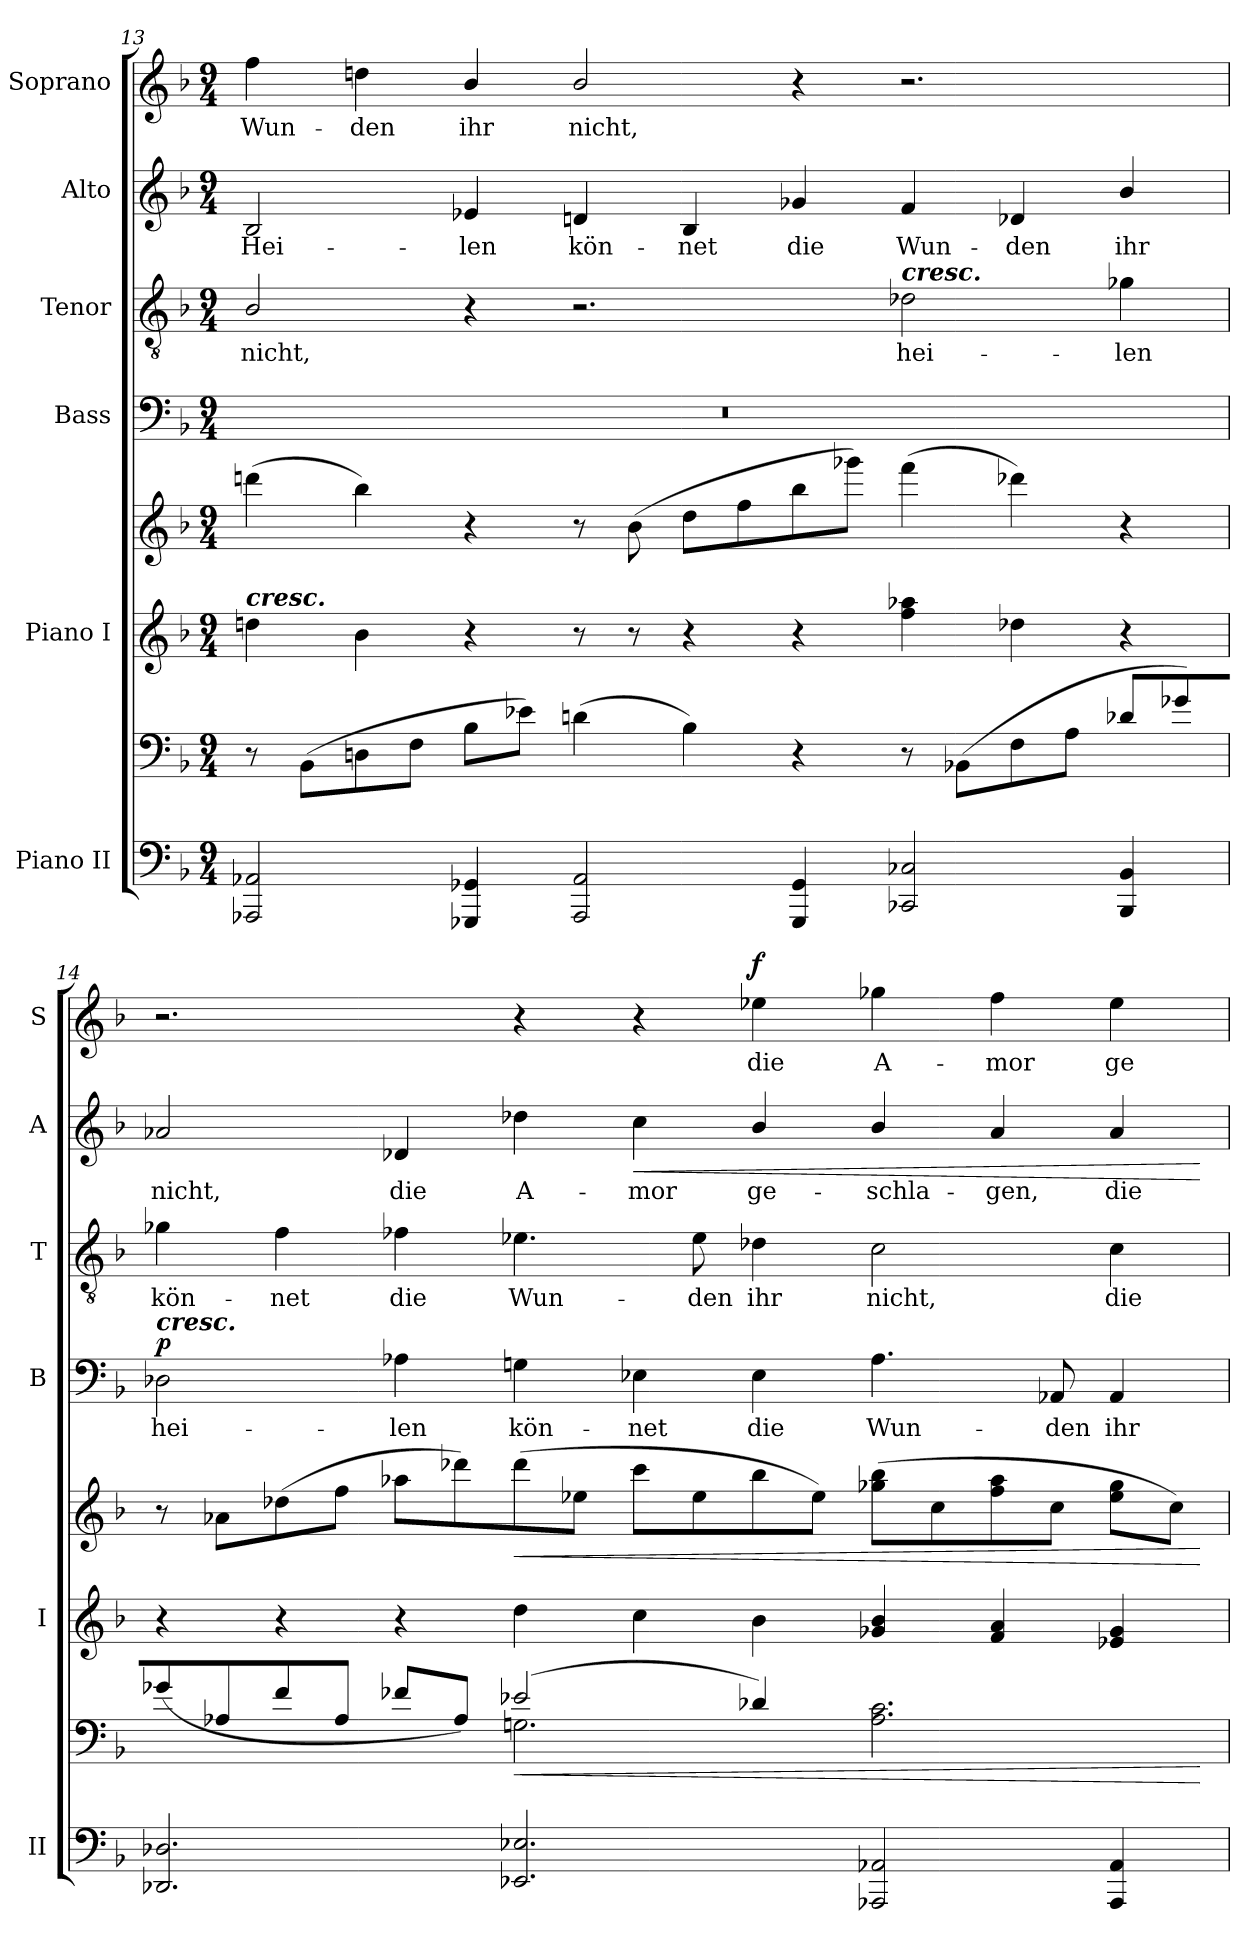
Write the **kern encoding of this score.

**kern	**kern	**dynam	**kern	**kern	**dynam	**kern	**text	**dynam	**kern	**text	**kern	**text	**dynam	**kern	**text	**dynam
*part6	*part6	*part6	*part5	*part5	*part5	*part4	*part4	*part4	*part3	*part3	*part2	*part2	*part2	*part1	*part1	*part1
*staff8	*staff7	*staff7/8	*staff6	*staff5	*staff5/6	*staff4	*staff4	*staff4	*staff3	*staff3	*staff2	*staff2	*staff2	*staff1	*staff1	*staff1
*I"Piano II	*	*	*I"Piano I	*	*	*I"Bass	*	*	*I"Tenor	*	*I"Alto	*	*	*I"Soprano	*	*
*I'II	*	*	*I'I	*	*	*I'B	*	*	*I'T	*	*I'A	*	*	*I'S	*	*
!!LO:LB:g=z
*clefF4	*clefF4	*	*clefG2	*clefG2	*	*clefF4	*	*	*clefGv2	*	*clefG2	*	*	*clefG2	*	*
*k[b-]	*k[b-]	*	*k[b-]	*k[b-]	*	*k[b-]	*	*	*k[b-]	*	*k[b-]	*	*	*k[b-]	*	*
*F:	*F:	*	*F:	*F:	*	*F:	*	*	*F:	*	*F:	*	*	*F:	*	*
*M9/4	*M9/4	*	*M9/4	*M9/4	*	*M9/4	*	*	*M9/4	*	*M9/4	*	*	*M9/4	*	*
=13	=13	=13	=13	=13	=13	=13	=13	=13	=13	=13	=13	=13	=13	=13	=13	=13
*	*^	*	*	*	*	*	*	*	*	*	*	*	*	*	*	*
!	!	!	!	!LO:TX:a:Bi:t=cresc.	!	!	!	!	!	!	!	!	!	!	!	!	!
!	!	!	!	!	!	!	!LO:N:vis=0	!	!	!	!LO:LY:b	!	!LO:LY:b	!	!	!LO:LY:b	!
2AAA-X 2AA-X	8r	2ryy	.	4ddn	(>4dddn	.	4%9r	.	.	2B-/	nicht,	2B-	Hei-	.	4ff	Wun-	.
.	(>8BB-\L	.	.	.	.	.	.	.	.	.	.	.	.	.	.	.	.
!	!	!	!	!	!	!	!	!	!	!	!	!	!	!	!	!LO:LY:b	!
.	8Dn\	.	.	4b-	4bb-)	.	.	.	.	.	.	.	.	.	4ddn	-den	.
.	8F\J	.	.	.	.	.	.	.	.	.	.	.	.	.	.	.	.
!	!	!	!	!	!	!	!	!	!	!	!	!	!LO:LY:b	!	!	!LO:LY:b	!
4GGG-X 4GG-X	8B-\L	2ryy	.	4r	4r	.	.	.	.	4r	.	4e-X	-len	.	4b-/	ihr	.
.	8e-X\J)	.	.	.	.	.	.	.	.	.	.	.	.	.	.	.	.
!	!	!	!	!	!	!	!	!	!	!	!	!	!LO:LY:b	!	!	!LO:LY:b	!
2AAA- 2AA-	(>4dn\	.	.	8r	8r	.	.	.	.	2.r	.	4dn	kön-	.	2b-/	nicht,	.
.	.	.	.	8r	(>8b-	.	.	.	.	.	.	.	.	.	.	.	.
!	!	!	!	!	!	!	!	!	!	!	!	!	!LO:LY:b	!	!	!	!
.	4B-\)	2ryy	.	4r	8ddL	.	.	.	.	.	.	4B-	-net	.	.	.	.
.	.	.	.	.	8ff	.	.	.	.	.	.	.	.	.	.	.	.
!	!	!	!	!	!	!	!	!	!	!	!	!	!LO:LY:b	!	!	!	!
4GGG- 4GG-	4r	.	.	4r	8bb-	.	.	.	.	.	.	4g-X	die	.	4r	.	.
.	.	.	.	.	8ggg-XJ)	.	.	.	.	.	.	.	.	.	.	.	.
!	!	!	!	!	!	!	!	!	!	!LO:TX:a:Bi:t=cresc.	!	!	!	!	!	!	!
!	!	!	!	!	!	!	!	!	!	!	!LO:LY:b	!	!LO:LY:b	!	!	!	!
2CC-X 2C-X	8r	2ryy	.	4ff 4aa-X	(>4fff	.	.	.	.	2d-X	hei-	4f	Wun-	.	2.r	.	.
.	(>8BB-X\L	.	.	.	.	.	.	.	.	.	.	.	.	.	.	.	.
!	!	!	!	!	!	!	!	!	!	!	!	!	!LO:LY:b	!	!	!	!
.	8F\	.	.	4dd-X	4ddd-X)	.	.	.	.	.	.	4d-X	-den	.	.	.	.
.	8A\J	.	.	.	.	.	.	.	.	.	.	.	.	.	.	.	.
!	!	!	!	!	!	!	!	!	!	!	!LO:LY:b	!	!LO:LY:b	!	!	!	!
4BBB- 4BB-	8d-X\L	4ryy	.	4r	4r	.	.	.	.	4g-X	-len	4b-/	ihr	.	.	.	.
.	8g-X\)	.	.	.	.	.	.	.	.	.	.	.	.	.	.	.	.
=14	=14	=14	=14	=14	=14	=14	=14	=14	=14	=14	=14	=14	=14	=14	=14	=14	=14
!	!	!	!	!	!	!	!LO:TX:a:Bi:t=cresc.	!	!	!	!	!	!	!	!	!	!
!	!	!	!	!	!	!	!	!LO:LY:b	!LO:DY:b	!	!LO:LY:b	!	!LO:LY:b	!	!	!	!
2.DD-X 2.D-X	(<8g-X/	2ryy	.	4r	8r	.	2D-X	hei-	p	4g-X	kön-	2a-X	nicht,	.	2.r	.	.
.	8A-X/	.	.	.	8a-XL	.	.	.	.	.	.	.	.	.	.	.	.
!	!	!	!	!	!	!	!	!	!	!	!LO:LY:b	!	!	!	!	!	!
.	8f/	.	.	4r	(>8dd-X	.	.	.	.	4f	-net	.	.	.	.	.	.
.	8A-/J	.	.	.	8ffJ	.	.	.	.	.	.	.	.	.	.	.	.
!	!	!	!	!	!	!	!	!LO:LY:b	!	!	!LO:LY:b	!	!LO:LY:b	!	!	!	!
.	8f-X/L	4ryy	.	4r	8aa-XL	.	4A-X	-len	.	4f-X	die	4d-X	die	.	.	.	.
.	8A-/J)	.	.	.	8ddd-X)	.	.	.	.	.	.	.	.	.	.	.	.
!	!	!	!LO:HP:b	!	!	!LO:HP:b	!	!LO:LY:b	!	!	!LO:LY:b	!	!LO:LY:b	!	!	!	!
2.EE-X 2.E-X	(<2e-X/	2.Gn\	<	4dd	(>8ddd-	<	4Gn	kön-	.	4.e-X	Wun-	4dd-X	A-	.	4r	.	.
.	.	.	.	.	8ee-XJ	.	.	.	.	.	.	.	.	.	.	.	.
!	!	!	!	!	!	!	!	!LO:LY:b	!	!	!	!	!LO:LY:b	!LO:HP:b	!	!	!
.	.	.	.	4cc	8cccL	.	4E-X	-net	.	.	.	4cc	-mor	<	4r	.	.
!	!	!	!	!	!	!	!	!	!	!	!LO:LY:b	!	!	!	!	!	!
.	.	.	.	.	8ee-	.	.	.	.	8e-	-den	.	.	.	.	.	.
!	!	!	!	!	!	!	!	!LO:LY:b	!	!	!LO:LY:b	!	!LO:LY:b	!	!	!LO:LY:b	!LO:DY:b
.	4d-X/)	.	.	4b-	8bb-	.	4E-	die	.	4d-X	ihr	4b-/	ge-	.	4ee-X	die	f
.	.	.	.	.	8ee-J)	.	.	.	.	.	.	.	.	.	.	.	.
!	!	!	!	!	!	!	!	!LO:LY:b	!	!	!LO:LY:b	!	!LO:LY:b	!	!	!LO:LY:b	!
2AAA-X 2AA-X	2.A-\ 2.c\	2ryy	.	4g-X 4b-	(>8gg-X 8bb-L	.	4.A-	Wun-	.	2c	nicht,	4b-/	-schla-	.	4gg-X	A-	.
.	.	.	.	.	8cc	.	.	.	.	.	.	.	.	.	.	.	.
!	!	!	!	!	!	!	!	!	!	!	!	!	!LO:LY:b	!	!	!LO:LY:b	!
.	.	.	.	4f 4a	8ff 8aa-	.	.	.	.	.	.	4a-	-gen,	.	4ff	-mor	.
!	!	!	!	!	!	!	!	!LO:LY:b	!	!	!	!	!	!	!	!	!
.	.	.	.	.	8ccJ	.	8AA-X	-den	.	.	.	.	.	.	.	.	.
!	!	!	!	!	!	!	!	!LO:LY:b	!	!	!LO:LY:b	!	!LO:LY:b	!	!	!LO:LY:b	!
4AAA- 4AA-	.	4ryy	.	4e-X 4g-	8ee- 8gg-L	.	4AA-	ihr	.	4c	die	4a-	die	.	4ee-	ge-	.
.	.	.	.	.	8ccJ)	.	.	.	.	.	.	.	.	.	.	.	.
*	*v	*v	*	*	*	*	*	*	*	*	*	*	*	*	*	*	*
.	.	[	.	.	[	.	.	.	.	.	.	.	[	.	.	.
=	=	=	=	=	=	=	=	=	=	=	=	=	=	=	=	=
*-	*-	*-	*-	*-	*-	*-	*-	*-	*-	*-	*-	*-	*-	*-	*-	*-
